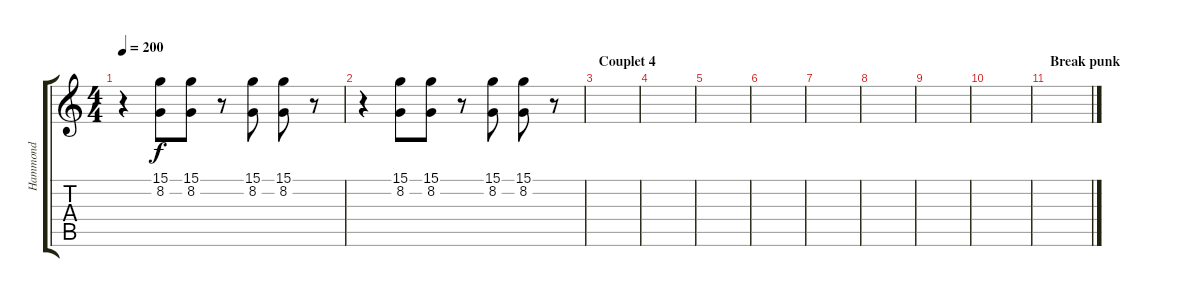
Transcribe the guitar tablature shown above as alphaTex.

\track ("Hammond" "Hammond") {instrument drawbarorgan}
\staff {score tabs}
\tuning (E4 B3 G3 D3 A2 E2) {hide}
\ts (4 4)
\tempo 200
\clef g2
\ks c
r.4{dy f} (15.1 8.2).8 (15.1 8.2).8 r.8 (15.1 8.2).8 (15.1 8.2).8 r.8 |
r.4 (15.1 8.2).8 (15.1 8.2).8 r.8 (15.1 8.2).8 (15.1 8.2).8 r.8 |
\section ("" "Couplet 4")
|
|
|
|
|
|
|
|
\section ("" "Break punk")
